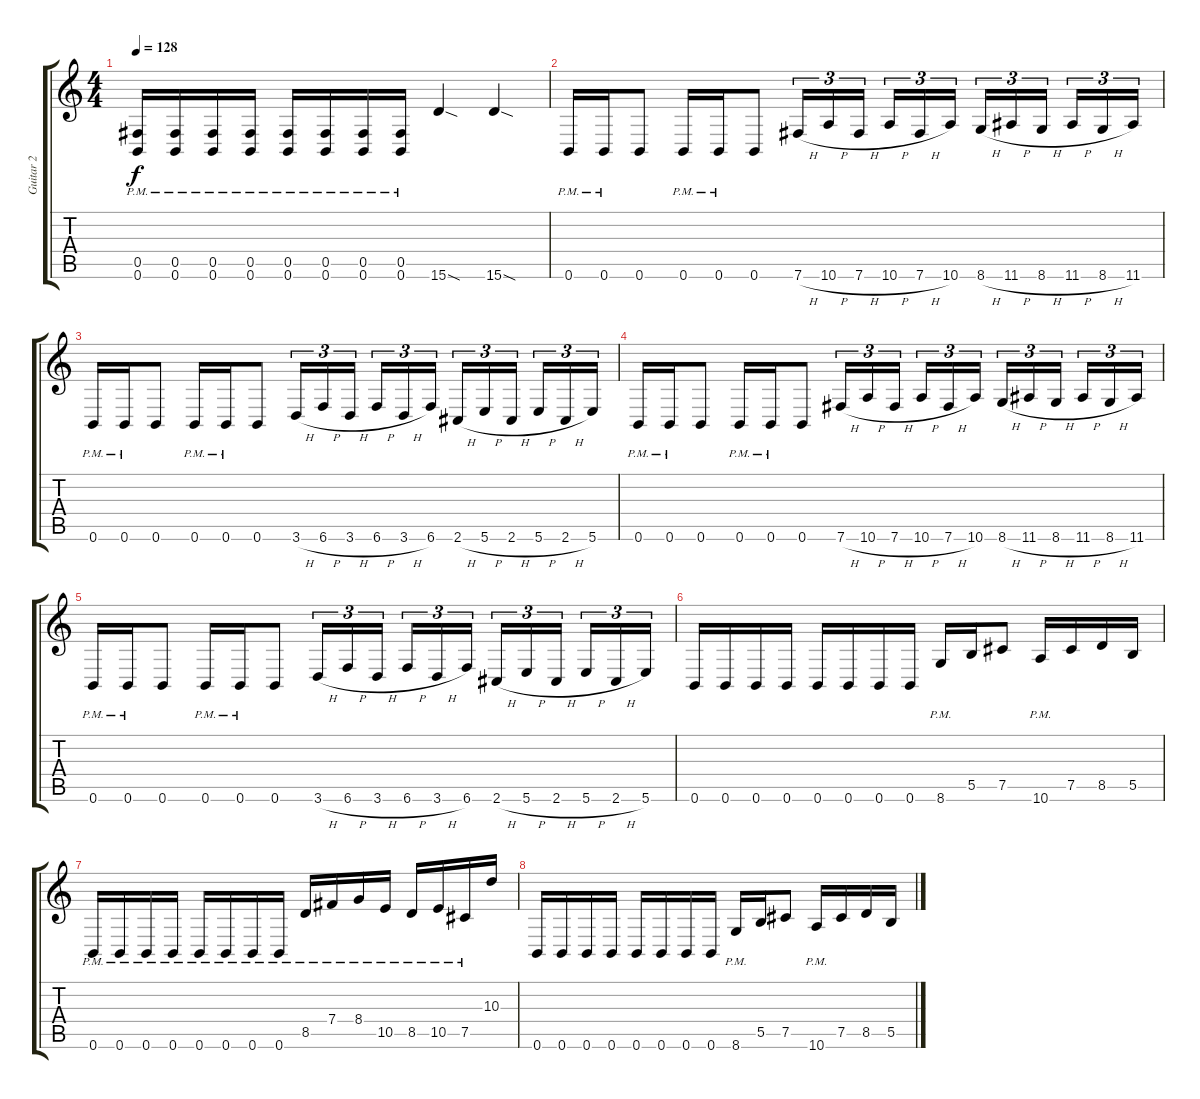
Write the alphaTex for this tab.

\track ("Guitar 2" "Guitar 2") {instrument distortionguitar}
\staff {score tabs}
\tuning (Db4 Ab3 E3 B2 Gb2 B1) {hide}
\ts (4 4)
\tempo 128
\clef g2
\ks c
(0.5{pm} 0.6{pm}).16{dy f} (0.5{pm} 0.6{pm}).16 (0.5{pm} 0.6{pm}).16 (0.5{pm} 0.6{pm}).16 (0.5{pm} 0.6{pm}).16 (0.5{pm} 0.6{pm}).16 (0.5{pm} 0.6{pm}).16 (0.5{pm} 0.6{pm}).16 15.6{sod}.4 15.6{sod}.4 |
0.6{pm}.16 0.6{pm}.16 0.6.8 0.6{pm}.16 0.6{pm}.16 0.6.8 7.6{h}.16{tu (3 2)} 10.6{h}.16{tu (3 2)} 7.6{h}.16{tu (3 2) beam splitsecondary} 10.6{h}.16{tu (3 2)} 7.6{h}.16{tu (3 2)} 10.6.16{tu (3 2)} 8.6{h}.16{tu (3 2)} 11.6{h}.16{tu (3 2)} 8.6{h}.16{tu (3 2) beam splitsecondary} 11.6{h}.16{tu (3 2)} 8.6{h}.16{tu (3 2)} 11.6.16{tu (3 2)} |
0.6{pm}.16 0.6{pm}.16 0.6.8 0.6{pm}.16 0.6{pm}.16 0.6.8 3.6{h}.16{tu (3 2)} 6.6{h}.16{tu (3 2)} 3.6{h}.16{tu (3 2) beam splitsecondary} 6.6{h}.16{tu (3 2)} 3.6{h}.16{tu (3 2)} 6.6.16{tu (3 2)} 2.6{h}.16{tu (3 2)} 5.6{h}.16{tu (3 2)} 2.6{h}.16{tu (3 2) beam splitsecondary} 5.6{h}.16{tu (3 2)} 2.6{h}.16{tu (3 2)} 5.6.16{tu (3 2)} |
0.6{pm}.16 0.6{pm}.16 0.6.8 0.6{pm}.16 0.6{pm}.16 0.6.8 7.6{h}.16{tu (3 2)} 10.6{h}.16{tu (3 2)} 7.6{h}.16{tu (3 2) beam splitsecondary} 10.6{h}.16{tu (3 2)} 7.6{h}.16{tu (3 2)} 10.6.16{tu (3 2)} 8.6{h}.16{tu (3 2)} 11.6{h}.16{tu (3 2)} 8.6{h}.16{tu (3 2) beam splitsecondary} 11.6{h}.16{tu (3 2)} 8.6{h}.16{tu (3 2)} 11.6.16{tu (3 2)} |
0.6{pm}.16 0.6{pm}.16 0.6.8 0.6{pm}.16 0.6{pm}.16 0.6.8 3.6{h}.16{tu (3 2)} 6.6{h}.16{tu (3 2)} 3.6{h}.16{tu (3 2) beam splitsecondary} 6.6{h}.16{tu (3 2)} 3.6{h}.16{tu (3 2)} 6.6.16{tu (3 2)} 2.6{h}.16{tu (3 2)} 5.6{h}.16{tu (3 2)} 2.6{h}.16{tu (3 2) beam splitsecondary} 5.6{h}.16{tu (3 2)} 2.6{h}.16{tu (3 2)} 5.6.16{tu (3 2)} |
0.6.16 0.6.16 0.6.16 0.6.16 0.6.16 0.6.16 0.6.16 0.6.16 8.6{pm}.16 5.5.16 7.5.8 10.6{pm}.16 7.5.16 8.5.16 5.5.16 |
0.6{pm}.16 0.6{pm}.16 0.6{pm}.16 0.6{pm}.16 0.6{pm}.16 0.6{pm}.16 0.6{pm}.16 0.6{pm}.16 8.5{pm}.16 7.4{pm}.16 8.4{pm}.16 10.5{pm}.16 8.5{pm}.16 10.5{pm}.16 7.5{pm}.16 10.3.16 |
0.6.16 0.6.16 0.6.16 0.6.16 0.6.16 0.6.16 0.6.16 0.6.16 8.6{pm}.16 5.5.16 7.5.8 10.6{pm}.16 7.5.16 8.5.16 5.5.16
